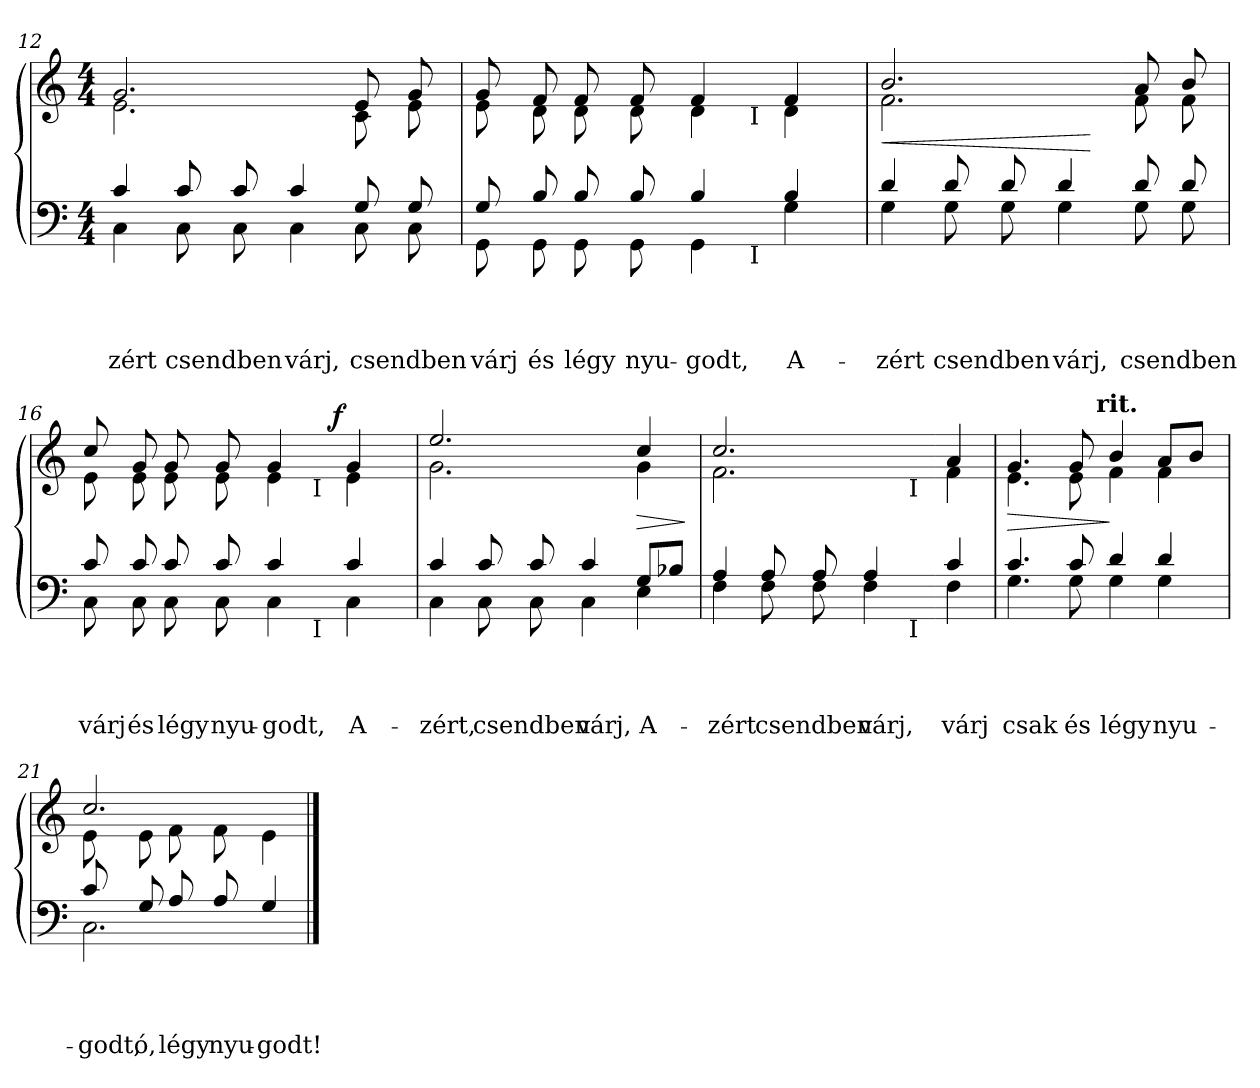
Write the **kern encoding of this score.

**kern	**text	**text	**text	**text	**kern	**dynam
*part2	*part2	*part2	*part2	*part2	*part1	*part1
*staff2	*staff2	*staff2	*staff2	*staff2	*staff1	*staff1
*clefF4	*	*	*	*	*clefG2	*
*k[]	*	*	*	*	*k[]	*
*C:	*	*	*	*	*C:	*
*M4/4	*	*	*	*	*M4/4	*
=12	=12	=12	=12	=12	=12	=12
!	!	!	!	!LO:LY:a	!	!
*^	*	*	*	*	*^	*
4c/	4C\	.	.	.	-zért	2.g/	2.e\	.
!	!	!	!	!	!LO:LY:a	!	!	!
8c/	8C\	.	.	.	csendben	.	.	.
8c/	8C\	.	.	.	.	.	.	.
!	!	!	!	!	!LO:LY:a	!	!	!
4c/	4C\	.	.	.	várj,	.	.	.
!	!	!	!	!	!LO:LY:a	!	!	!
8G/	8C\	.	.	.	csendben	8e/	8c\	.
8G/	8C\	.	.	.	.	8g/	8e\	.
*v	*v	*	*	*	*	*	*	*
*	*	*	*	*	*v	*v	*
=13	=13	=13	=13	=13	=13	=13
*^	*	*	*	*	*^	*
!	!	!	!	!	!LO:LY:a	!	!	!
*	*^	*	*	*	*	*	*^	*
8G/	8GG\	2ryy	.	.	.	várj	8g/	8e\	2ryy	.
!	!	!	!	!	!	!LO:LY:a	!	!	!	!
8B/	8GG\	.	.	.	.	és	8f/	8d\	.	.
!	!	!	!	!	!	!LO:LY:a	!	!	!	!
8B/	8GG\	.	.	.	.	légy	8f/	8d\	.	.
!	!	!	!	!	!	!LO:LY:a	!	!	!	!
8B/	8GG\	.	.	.	.	nyu-	8f/	8d\	.	.
!	!	!	!	!	!	!LO:LY:a	!	!	!	!
4B/	4GG\	8ryy	.	.	.	-godt,	4f/	4d\	8ryy	.
.	.	32ryy	.	.	.	.	.	.	32ryy	.
!	!	!	!	!	!	!	!	!	!LO:TX:b:t=I	!
!	!	!LO:TX:b:t=I	!	!	!	!	!	!	!	!
.	.	4ryy	.	.	.	.	.	.	4ryy	.
!	!	!	!	!	!	!LO:LY:a	!	!	!	!
4B/	4G\	.	.	.	.	A-	4f/	4d\	.	.
.	.	16.ryy	.	.	.	.	.	.	16.ryy	.
*v	*v	*v	*	*	*	*	*	*	*	*
*	*	*	*	*	*v	*v	*v	*
=14	=14	=14	=14	=14	=14	=14
*^	*	*	*	*	*^	*
*	*^	*	*	*	*	*	*^	*
!	!	!	!	!	!	!LO:LY:a	!	!	!	!LO:HP:b
*	*v	*v	*	*	*	*	*	*	*	*
*	*	*	*	*	*	*	*v	*v	*
4d/	4G\	.	.	.	-zért	2.b/	2.f\	<
!	!	!	!	!	!LO:LY:a	!	!	!
8d/	8G\	.	.	.	csendben	.	.	.
8d/	8G\	.	.	.	.	.	.	.
!	!	!	!	!	!LO:LY:a	!	!	!
4d/	4G\	.	.	.	várj,	.	.	.
*v	*v	*	*	*	*	*	*	*
*	*	*	*	*	*v	*v	*
.	.	.	.	.	.	[
!!LO:LB:g=z
=15-	=15-	=15-	=15-	=15-	=15-	=15-
!	!	!	!	!LO:LY:a	!	!
*^	*	*	*	*	*^	*
8d/	8G\	.	.	.	csendben	8a/	8f\	.
8d/	8G\	.	.	.	.	8b/	8f\	.
*v	*v	*	*	*	*	*	*	*
*	*	*	*	*	*v	*v	*
=16	=16	=16	=16	=16	=16	=16
*^	*	*	*	*	*^	*
!	!	!	!	!	!LO:LY:a	!	!	!
*	*^	*	*	*	*	*^	*^	*
8c/	8C\	2ryy	.	.	.	várj	8cc/	8e\	2ryy	2ryy	.
!	!	!	!	!	!	!LO:LY:a	!	!	!	!	!
8c/	8C\	.	.	.	.	és	8g/	8e\	.	.	.
!	!	!	!	!	!	!LO:LY:a	!	!	!	!	!
8c/	8C\	.	.	.	.	légy	8g/	8e\	.	.	.
!	!	!	!	!	!	!LO:LY:a	!	!	!	!	!
8c/	8C\	.	.	.	.	nyu-	8g/	8e\	.	.	.
!	!	!	!	!	!	!LO:LY:a	!	!	!	!	!
4c/	4C\	8ryy	.	.	.	-godt,	4g/	4e\	8..ryy	8ryy	.
.	.	32ryy	.	.	.	.	.	.	.	32ryy	.
!	!	!	!	!	!	!	!	!	!	!LO:TX:b:t=I	!
!	!	!LO:TX:b:t=I	!	!	!	!	!	!	!	!	!
.	.	4ryy	.	.	.	.	.	.	.	4ryy	.
!	!	!	!	!	!	!	!	!	!	!	!LO:DY:a
.	.	.	.	.	.	.	.	.	4ryy	.	f
!	!	!	!	!	!	!LO:LY:a	!	!	!	!	!
4c/	4C\	.	.	.	.	A-	4g/	4e\	.	.	.
.	.	16.ryy	.	.	.	.	.	.	.	16.ryy	.
.	.	.	.	.	.	.	.	.	32ryy	.	.
*v	*v	*v	*	*	*	*	*	*	*	*	*
*	*	*	*	*	*v	*v	*v	*v	*
=17	=17	=17	=17	=17	=17	=17
*^	*	*	*	*	*^	*
*	*^	*	*	*	*	*	*^	*
*	*	*	*	*	*	*	*	*	*^	*
!	!	!	!	!	!	!LO:LY:a	!	!	!	!	!
*	*v	*v	*	*	*	*	*	*	*	*	*
*	*	*	*	*	*	*	*v	*v	*v	*
4c/	4C\	.	.	.	-zért,	2.ee/	2.g\	.
!	!	!	!	!	!LO:LY:a	!	!	!
8c/	8C\	.	.	.	csendben	.	.	.
8c/	8C\	.	.	.	.	.	.	.
!	!	!	!	!	!LO:LY:a	!	!	!
4c/	4C\	.	.	.	várj,	.	.	.
!	!	!	!	!	!LO:LY:a	!	!	!LO:HP:b
8G/L	4E\	.	.	.	A-	4cc/	4g\	>
8B-X/J	.	.	.	.	.	.	.	.
*v	*v	*	*	*	*	*	*	*
*	*	*	*	*	*v	*v	*
.	.	.	.	.	.	]
=18	=18	=18	=18	=18	=18	=18
!	!	!	!	!LO:LY:a	!	!
*^	*	*	*	*	*^	*
*	*^	*	*	*	*	*	*^	*
4A/	4F\	2ryy	.	.	.	-zért	2.cc/	2.f\	2ryy	.
!	!	!	!	!	!	!LO:LY:a	!	!	!	!
8A/	8F\	.	.	.	.	csendben	.	.	.	.
8A/	8F\	.	.	.	.	.	.	.	.	.
!	!	!	!	!	!	!LO:LY:a	!	!	!	!
4A/	4F\	8ryy	.	.	.	várj,	.	.	8ryy	.
.	.	32ryy	.	.	.	.	.	.	32ryy	.
!	!	!	!	!	!	!	!	!	!LO:TX:b:t=I	!
!	!	!LO:TX:b:t=I	!	!	!	!	!	!	!	!
.	.	16.ryy	.	.	.	.	.	.	16.ryy	.
*v	*v	*v	*	*	*	*	*	*	*	*
*	*	*	*	*	*v	*v	*v	*
!!LO:LB:g=z
=19-	=19-	=19-	=19-	=19-	=19-	=19-
*^	*	*	*	*	*^	*
*	*^	*	*	*	*	*	*^	*
!	!	!	!	!	!	!LO:LY:a	!	!	!	!
*	*v	*v	*	*	*	*	*	*	*	*
*	*	*	*	*	*	*	*v	*v	*
4c/	4F\	.	.	.	várj	4a/	4f\	.
*	*	*	*	*	*	*v	*v	*
=20	=20	=20	=20	=20	=20	=20	=20
*	*	*	*	*	*	*^	*
!	!	!	!	!	!LO:LY:a	!	!	!LO:HP:b
*	*	*	*	*	*	*	*^	*
4.c/	4.G\	.	.	.	csak	4.g/	4.e\	4...ryy	>
!	!	!	!	!	!LO:LY:a	!	!	!	!
8c/	8G\	.	.	.	és	8g/	8e\	.	.
!	!	!	!	!	!	!	!	!LO:TX:a:B:t=rit.	!
.	.	.	.	.	.	.	.	2ryy	.
!	!	!	!	!	!LO:LY:a	!	!	!	!
4d/	4G\	.	.	.	légy	4b/	4f\	.	]
!	!	!	!	!	!LO:LY:a	!	!	!	!
4d/	4G\	.	.	.	nyu-	8a/L	4f\	.	.
.	.	.	.	.	.	8b/J	.	.	.
.	.	.	.	.	.	.	.	32ryy	.
*	*	*	*	*	*	*v	*v	*v	*
=21	=21	=21	=21	=21	=21	=21	=21
*	*	*	*	*	*	*^	*
*	*	*	*	*	*	*	*^	*
!	!	!	!	!	!LO:LY:a	!	!	!	!
*	*	*	*	*	*	*	*v	*v	*
8c/	2.C\	.	.	.	-godt,	2.cc/	8e\	.
!	!	!	!	!	!LO:LY:a	!	!	!
8G/	.	.	.	.	ó,	.	8e\	.
!	!	!	!	!	!LO:LY:a	!	!	!
8A/	.	.	.	.	légy	.	8f\	.
!	!	!	!	!	!LO:LY:a	!	!	!
8A/	.	.	.	.	nyu-	.	8f\	.
!	!	!	!	!	!LO:LY:a	!	!	!
4G/	.	.	.	.	-godt!	.	4e\	.
*v	*v	*	*	*	*	*	*	*
*	*	*	*	*	*v	*v	*
==	==	==	==	==	==	==
*-	*-	*-	*-	*-	*-	*-
